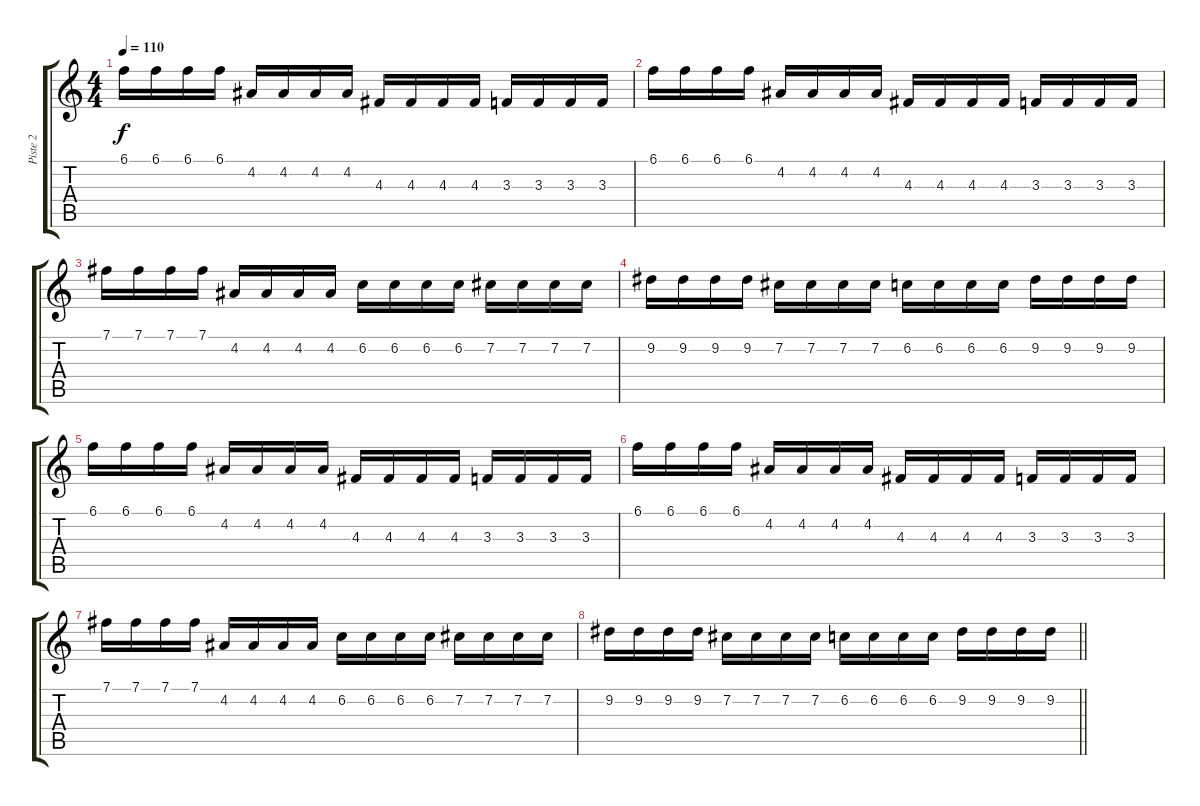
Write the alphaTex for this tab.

\track ("Piste 2" "Piste 2") {instrument distortionguitar}
\staff {score tabs}
\tuning (B3 Gb3 D3 A2 E2 B1) {hide}
\ts (4 4)
\tempo 110
\clef g2
\ks c
6.1.16{dy f} 6.1.16 6.1.16 6.1.16 4.2.16 4.2.16 4.2.16 4.2.16 4.3.16 4.3.16 4.3.16 4.3.16 3.3.16 3.3.16 3.3.16 3.3.16 |
6.1.16 6.1.16 6.1.16 6.1.16 4.2.16 4.2.16 4.2.16 4.2.16 4.3.16 4.3.16 4.3.16 4.3.16 3.3.16 3.3.16 3.3.16 3.3.16 |
7.1.16 7.1.16 7.1.16 7.1.16 4.2.16 4.2.16 4.2.16 4.2.16 6.2.16 6.2.16 6.2.16 6.2.16 7.2.16 7.2.16 7.2.16 7.2.16 |
9.2.16 9.2.16 9.2.16 9.2.16 7.2.16 7.2.16 7.2.16 7.2.16 6.2.16 6.2.16 6.2.16 6.2.16 9.2.16 9.2.16 9.2.16 9.2.16 |
6.1.16 6.1.16 6.1.16 6.1.16 4.2.16 4.2.16 4.2.16 4.2.16 4.3.16 4.3.16 4.3.16 4.3.16 3.3.16 3.3.16 3.3.16 3.3.16 |
6.1.16 6.1.16 6.1.16 6.1.16 4.2.16 4.2.16 4.2.16 4.2.16 4.3.16 4.3.16 4.3.16 4.3.16 3.3.16 3.3.16 3.3.16 3.3.16 |
7.1.16 7.1.16 7.1.16 7.1.16 4.2.16 4.2.16 4.2.16 4.2.16 6.2.16 6.2.16 6.2.16 6.2.16 7.2.16 7.2.16 7.2.16 7.2.16 |
\barLineRight lightlight
9.2.16 9.2.16 9.2.16 9.2.16 7.2.16 7.2.16 7.2.16 7.2.16 6.2.16 6.2.16 6.2.16 6.2.16 9.2.16 9.2.16 9.2.16 9.2.16
